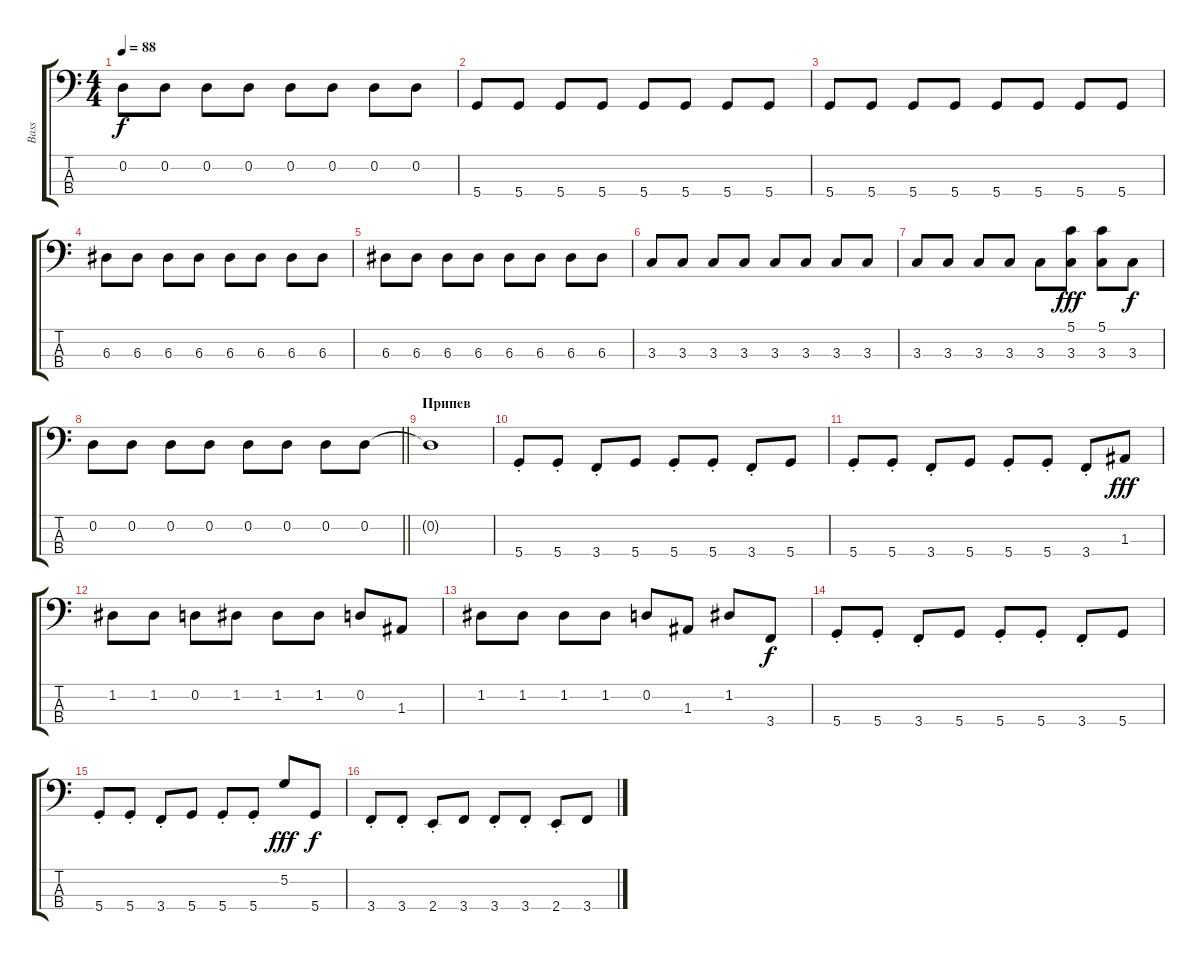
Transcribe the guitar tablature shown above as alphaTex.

\track ("Bass" "Bass") {instrument electricbassfinger}
\staff {score tabs}
\tuning (G2 D2 A1 D1) {hide}
\ts (4 4)
\tempo 88
\clef f4
\ks c
0.2.8{dy f} 0.2.8 0.2.8 0.2.8 0.2.8 0.2.8 0.2.8 0.2.8 |
5.4.8 5.4.8 5.4.8 5.4.8 5.4.8 5.4.8 5.4.8 5.4.8 |
5.4.8 5.4.8 5.4.8 5.4.8 5.4.8 5.4.8 5.4.8 5.4.8 |
6.3.8 6.3.8 6.3.8 6.3.8 6.3.8 6.3.8 6.3.8 6.3.8 |
6.3.8 6.3.8 6.3.8 6.3.8 6.3.8 6.3.8 6.3.8 6.3.8 |
3.3.8 3.3.8 3.3.8 3.3.8 3.3.8 3.3.8 3.3.8 3.3.8 |
3.3.8 3.3.8 3.3.8 3.3.8 3.3.8 (5.1 3.3).8{dy fff} (5.1 3.3).8 3.3.8{dy f} |
\barLineRight lightlight
0.2.8 0.2.8 0.2.8 0.2.8 0.2.8 0.2.8 0.2.8 0.2.8 |
\section ("" "Припев")
0.2{t}.1 |
5.4{st}.8 5.4{st}.8 3.4{st}.8 5.4.8 5.4{st}.8 5.4{st}.8 3.4{st}.8 5.4.8 |
5.4{st}.8 5.4{st}.8 3.4{st}.8 5.4.8 5.4{st}.8 5.4{st}.8 3.4{st}.8 1.3.8{dy fff} |
1.2.8 1.2.8 0.2.8 1.2.8 1.2.8 1.2.8 0.2.8 1.3.8 |
1.2.8 1.2.8 1.2.8 1.2.8 0.2.8 1.3.8 1.2.8 3.4.8{dy f} |
5.4{st}.8 5.4{st}.8 3.4{st}.8 5.4.8 5.4{st}.8 5.4{st}.8 3.4{st}.8 5.4.8 |
5.4{st}.8 5.4{st}.8 3.4{st}.8 5.4.8 5.4{st}.8 5.4{st}.8 5.2.8{dy fff} 5.4.8{dy f} |
3.4{st}.8 3.4{st}.8 2.4{st}.8 3.4.8 3.4{st}.8 3.4{st}.8 2.4{st}.8 3.4.8
